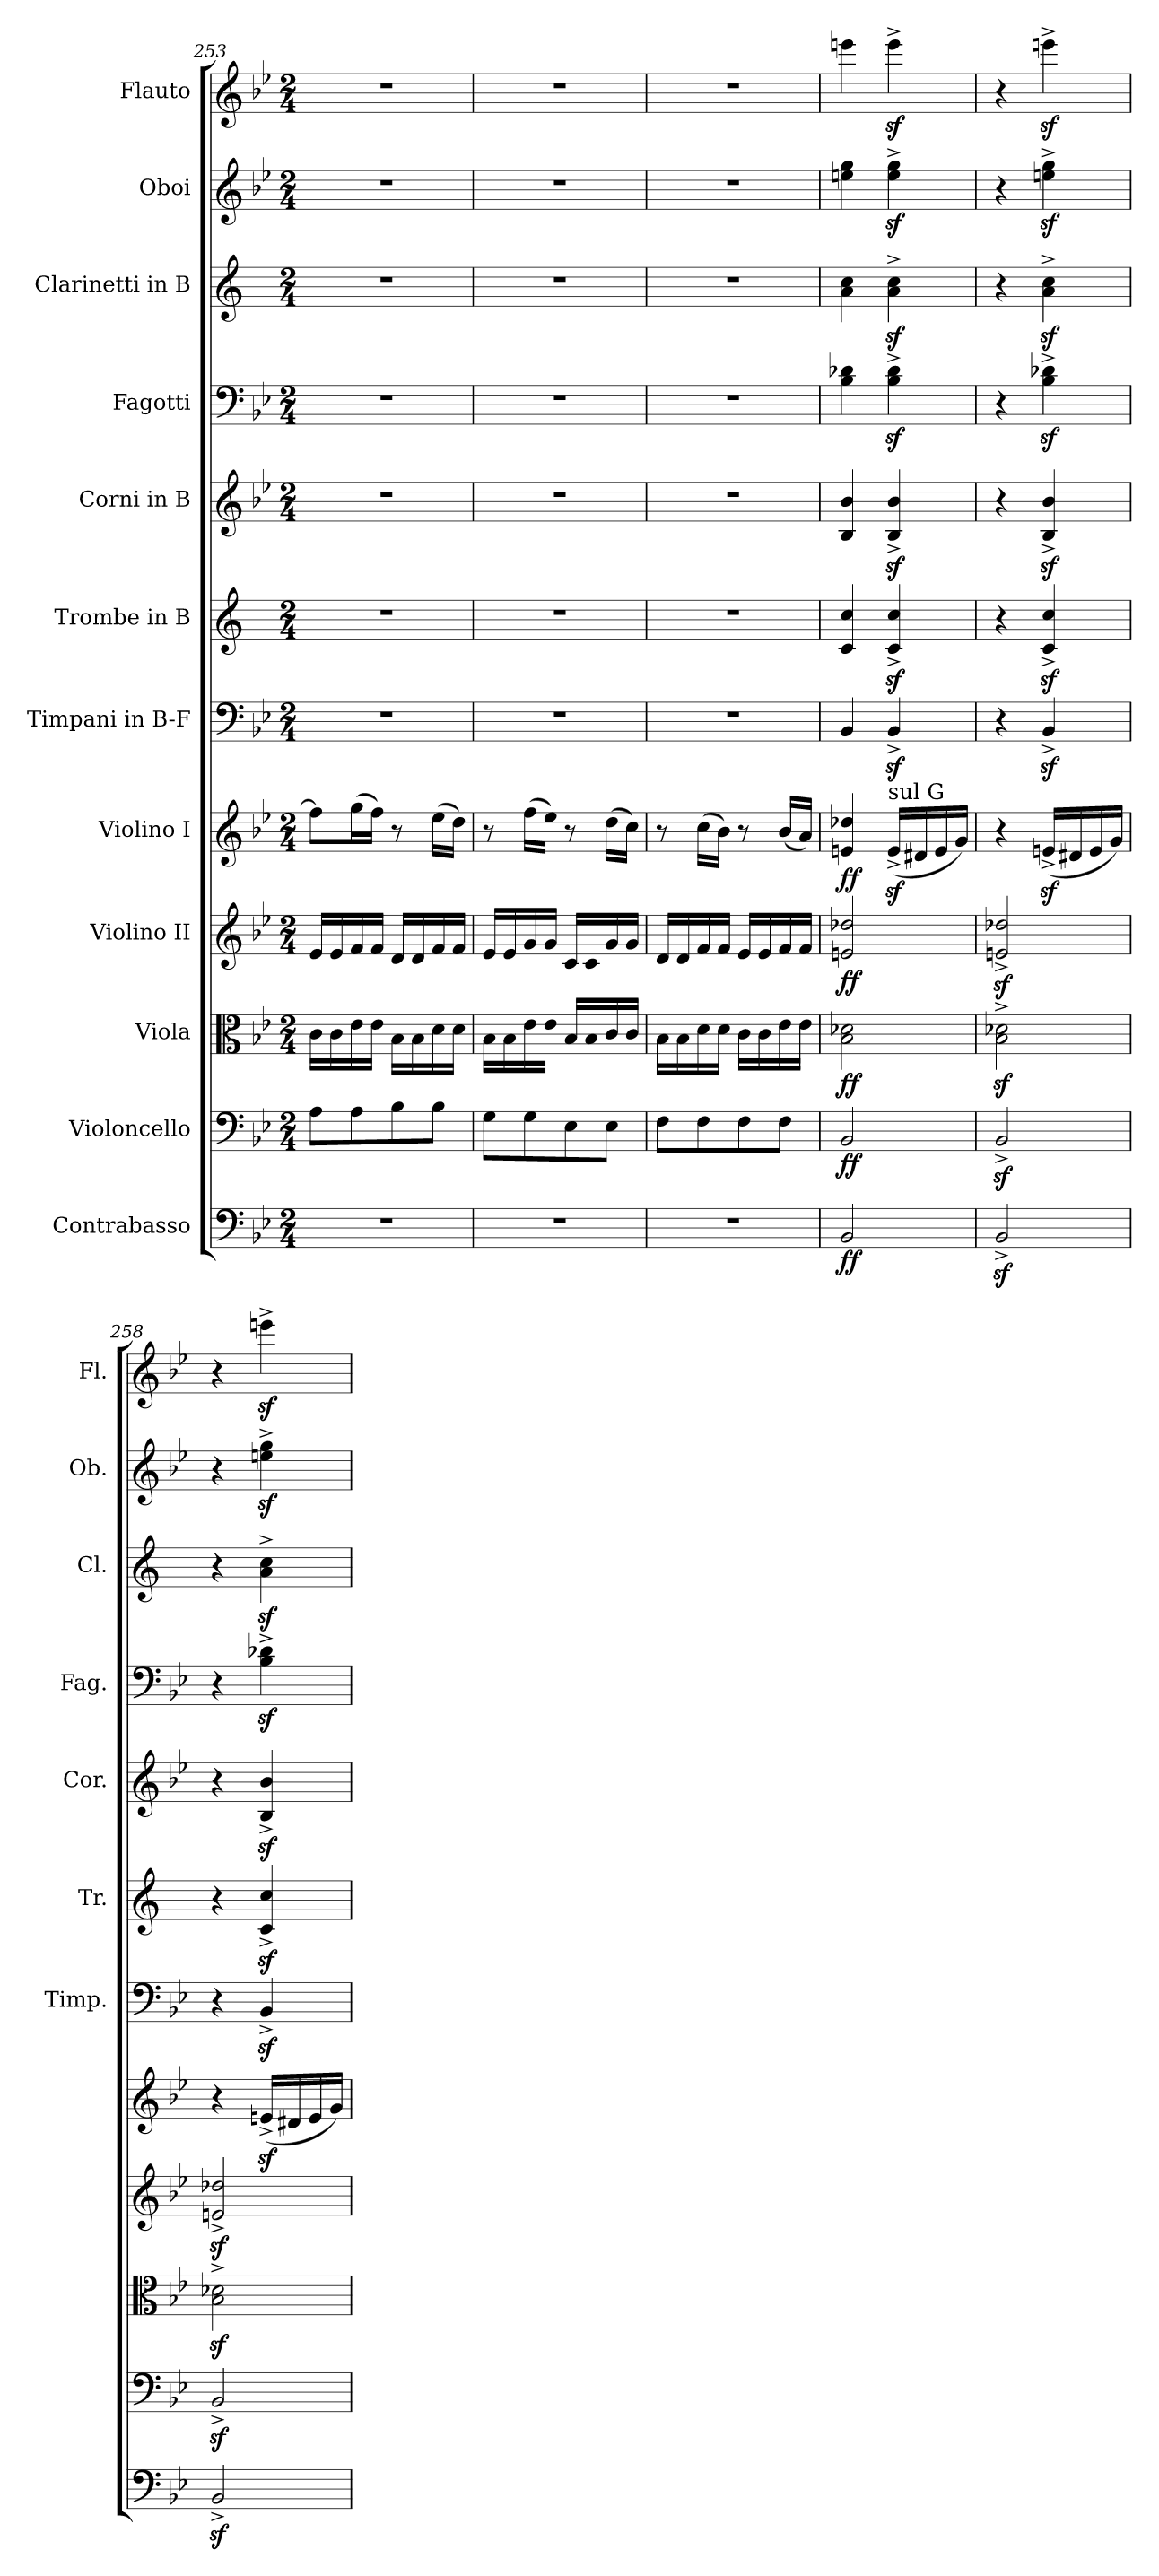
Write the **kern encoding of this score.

**kern	**dynam	**kern	**dynam	**kern	**dynam	**kern	**dynam	**kern	**dynam	**kern	**kern	**kern	**kern	**kern	**kern	**kern
*part12	*part12	*part11	*part11	*part10	*part10	*part9	*part9	*part8	*part8	*part7	*part6	*part5	*part4	*part3	*part2	*part1
*staff12	*staff12	*staff11	*staff11	*staff10	*staff10	*staff9	*staff9	*staff8	*staff8	*staff7	*staff6	*staff5	*staff4	*staff3	*staff2	*staff1
*I"Contrabasso	*	*I"Violoncello	*	*I"Viola	*	*I"Violino II	*	*I"Violino I	*	*I"Timpani in B-F	*I"Trombe in B	*I"Corni in B	*I"Fagotti	*I"Clarinetti in B	*I"Oboi	*I"Flauto
*	*	*	*	*	*	*	*	*	*	*I'Timp.	*I'Tr.	*I'Cor.	*I'Fag.	*I'Cl.	*I'Ob.	*I'Fl.
*clefF4	*	*clefF4	*	*clefC3	*	*clefG2	*	*clefG2	*	*clefF4	*clefG2	*clefG2	*clefF4	*clefG2	*clefG2	*clefG2
*ITrd7c12	*	*	*	*	*	*	*	*	*	*	*ITrd1c2	*ITrd8c14	*	*ITrd1c2	*	*
*k[b-e-]	*	*k[b-e-]	*	*k[b-e-]	*	*k[b-e-]	*	*k[b-e-]	*	*k[b-e-]	*k[b-e-]	*k[b-e-]	*k[b-e-]	*k[b-e-]	*k[b-e-]	*k[b-e-]
*M2/4	*	*M2/4	*	*M2/4	*	*M2/4	*	*M2/4	*	*M2/4	*M2/4	*M2/4	*M2/4	*M2/4	*M2/4	*M2/4
=253	=253	=253	=253	=253	=253	=253	=253	=253	=253	=253	=253	=253	=253	=253	=253	=253
2r	.	8A\L	.	16c\LL	.	16e-/LL	.	8ff\L]	.	2r	2r	2r	2r	2r	2r	2r
.	.	.	.	16c\	.	16e-/	.	.	.	.	.	.	.	.	.	.
.	.	8A\	.	16e-\	.	16f/	.	(16gg\L	.	.	.	.	.	.	.	.
.	.	.	.	16e-\JJ	.	16f/JJ	.	16ff\JJ)	.	.	.	.	.	.	.	.
.	.	8B-\	.	16B-\LL	.	16d/LL	.	8r	.	.	.	.	.	.	.	.
.	.	.	.	16B-\	.	16d/	.	.	.	.	.	.	.	.	.	.
.	.	8B-\J	.	16d\	.	16f/	.	(16ee-\LL	.	.	.	.	.	.	.	.
.	.	.	.	16d\JJ	.	16f/JJ	.	16dd\JJ)	.	.	.	.	.	.	.	.
=254	=254	=254	=254	=254	=254	=254	=254	=254	=254	=254	=254	=254	=254	=254	=254	=254
2r	.	8G\L	.	16B-\LL	.	16e-/LL	.	8r	.	2r	2r	2r	2r	2r	2r	2r
.	.	.	.	16B-\	.	16e-/	.	.	.	.	.	.	.	.	.	.
.	.	8G\	.	16e-\	.	16g/	.	(16ff\LL	.	.	.	.	.	.	.	.
.	.	.	.	16e-\JJ	.	16g/JJ	.	16ee-\JJ)	.	.	.	.	.	.	.	.
.	.	8E-\	.	16B-/LL	.	16c/LL	.	8r	.	.	.	.	.	.	.	.
.	.	.	.	16B-/	.	16c/	.	.	.	.	.	.	.	.	.	.
.	.	8E-\J	.	16c/	.	16g/	.	(16dd\LL	.	.	.	.	.	.	.	.
.	.	.	.	16c/JJ	.	16g/JJ	.	16cc\JJ)	.	.	.	.	.	.	.	.
=255	=255	=255	=255	=255	=255	=255	=255	=255	=255	=255	=255	=255	=255	=255	=255	=255
2r	.	8F\L	.	16B-\LL	.	16d/LL	.	8r	.	2r	2r	2r	2r	2r	2r	2r
.	.	.	.	16B-\	.	16d/	.	.	.	.	.	.	.	.	.	.
.	.	8F\	.	16d\	.	16f/	.	(16cc\LL	.	.	.	.	.	.	.	.
.	.	.	.	16d\JJ	.	16f/JJ	.	16b-\JJ)	.	.	.	.	.	.	.	.
.	.	8F\	.	16c\LL	.	16e-/LL	.	8r	.	.	.	.	.	.	.	.
.	.	.	.	16c\	.	16e-/	.	.	.	.	.	.	.	.	.	.
.	.	8F\J	.	16e-\	.	16f/	.	(16b-/LL	.	.	.	.	.	.	.	.
.	.	.	.	16e-\JJ	.	16f/JJ	.	16a/JJ)	.	.	.	.	.	.	.	.
=256	=256	=256	=256	=256	=256	=256	=256	=256	=256	=256	=256	=256	=256	=256	=256	=256
!	!LO:DY:b	!	!LO:DY:b	!	!LO:DY:b	!	!LO:DY:b	!	!LO:DY:b	!	!	!	!	!	!	!
2BBB-/	ff	2BB-/	ff	2B-\ 2d-X\	ff	2en/ 2dd-X/	ff	4en/ 4dd-X/	ff	4BB-/	4B-/ 4b-/	4BB-/ 4B-/	4B-\ 4d-X\	4g\ 4b-\	4een\ 4gg\	4eeen\
!	!	!	!	!	!	!	!	!LO:TX:a:t=sul G	!	!	!	!	!	!	!	!
.	.	.	.	.	.	.	.	(16ez<^/LL	.	4BB-z<^/	4B-/z<^ 4b-/z<^	4BB-/z<^ 4B-/z<^	4B-\z<^ 4d-\z<^	4g\z<^ 4b-\z<^	4ee\z<^ 4gg\z<^	4eeez<^\
.	.	.	.	.	.	.	.	16d#X/	.	.	.	.	.	.	.	.
.	.	.	.	.	.	.	.	16e/	.	.	.	.	.	.	.	.
.	.	.	.	.	.	.	.	16g/JJ)	.	.	.	.	.	.	.	.
=257	=257	=257	=257	=257	=257	=257	=257	=257	=257	=257	=257	=257	=257	=257	=257	=257
2BBB-z<^/	.	2BB-z<^/	.	2B-\z<^ 2d-X\z<^	.	2en/z<^ 2dd-X/z<^	.	4r	.	4r	4r	4r	4r	4r	4r	4r
.	.	.	.	.	.	.	.	(16enz<^/LL	.	4BB-z<^/	4B-/z<^ 4b-/z<^	4BB-/z<^ 4B-/z<^	4B-\z<^ 4d-X\z<^	4g\z<^ 4b-\z<^	4een\z<^ 4gg\z<^	4eeenz<^\
.	.	.	.	.	.	.	.	16d#X/	.	.	.	.	.	.	.	.
.	.	.	.	.	.	.	.	16e/	.	.	.	.	.	.	.	.
.	.	.	.	.	.	.	.	16g/JJ)	.	.	.	.	.	.	.	.
=258	=258	=258	=258	=258	=258	=258	=258	=258	=258	=258	=258	=258	=258	=258	=258	=258
2BBB-z<^/	.	2BB-z<^/	.	2B-\z<^ 2d-X\z<^	.	2en/z<^ 2dd-X/z<^	.	4r	.	4r	4r	4r	4r	4r	4r	4r
.	.	.	.	.	.	.	.	(16enz<^/LL	.	4BB-z<^/	4B-/z<^ 4b-/z<^	4BB-/z<^ 4B-/z<^	4B-\z<^ 4d-X\z<^	4g\z<^ 4b-\z<^	4een\z<^ 4gg\z<^	4eeenz<^\
.	.	.	.	.	.	.	.	16d#X/	.	.	.	.	.	.	.	.
.	.	.	.	.	.	.	.	16e/	.	.	.	.	.	.	.	.
.	.	.	.	.	.	.	.	16g/JJ)	.	.	.	.	.	.	.	.
=	=	=	=	=	=	=	=	=	=	=	=	=	=	=	=	=
*-	*-	*-	*-	*-	*-	*-	*-	*-	*-	*-	*-	*-	*-	*-	*-	*-
